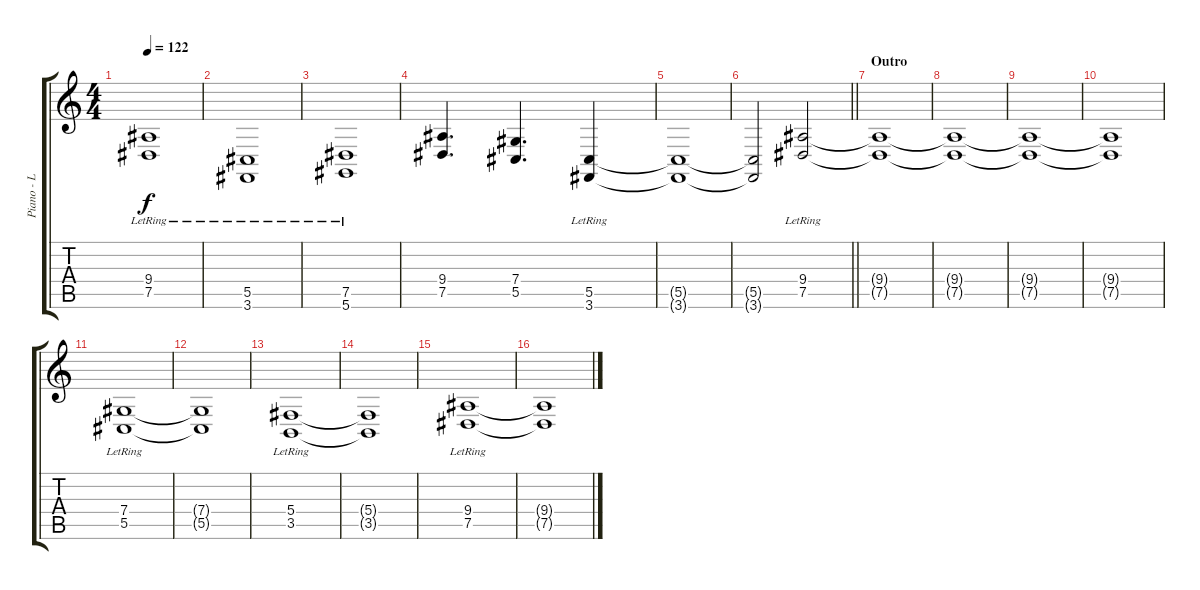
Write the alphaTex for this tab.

\track ("Piano - L Hand" "Piano - L ") {instrument stringensemble1}
\staff {score tabs}
\tuning (Eb4 Bb3 Gb3 Db3 Ab2 Eb2) {hide}
\ts (4 4)
\tempo 122
\clef g2
\ks c
(9.4{lr} 7.5{lr}).1{dy f} |
(5.5{lr} 3.6{lr}).1 |
(7.5{lr} 5.6{lr}).1 |
(9.4 7.5).4{d} (7.4 5.5).4{d} (5.5{lr} 3.6{lr}).4 |
(5.5{t} 3.6{t}).1 |
\barLineRight lightlight
(5.5{t} 3.6{t}).2 (9.4{lr} 7.5{lr}).2{volume 10} |
\section ("" "Outro")
(9.4{t} 7.5{t}).1 |
(9.4{t} 7.5{t}).1 |
(9.4{t} 7.5{t}).1 |
(9.4{t} 7.5{t}).1 |
(7.4{lr} 5.5{lr}).1 |
(7.4{t} 5.5{t}).1 |
(5.4{lr} 3.5{lr}).1 |
(5.4{t} 3.5{t}).1 |
(9.4{lr} 7.5{lr}).1 |
(9.4{t} 7.5{t}).1
